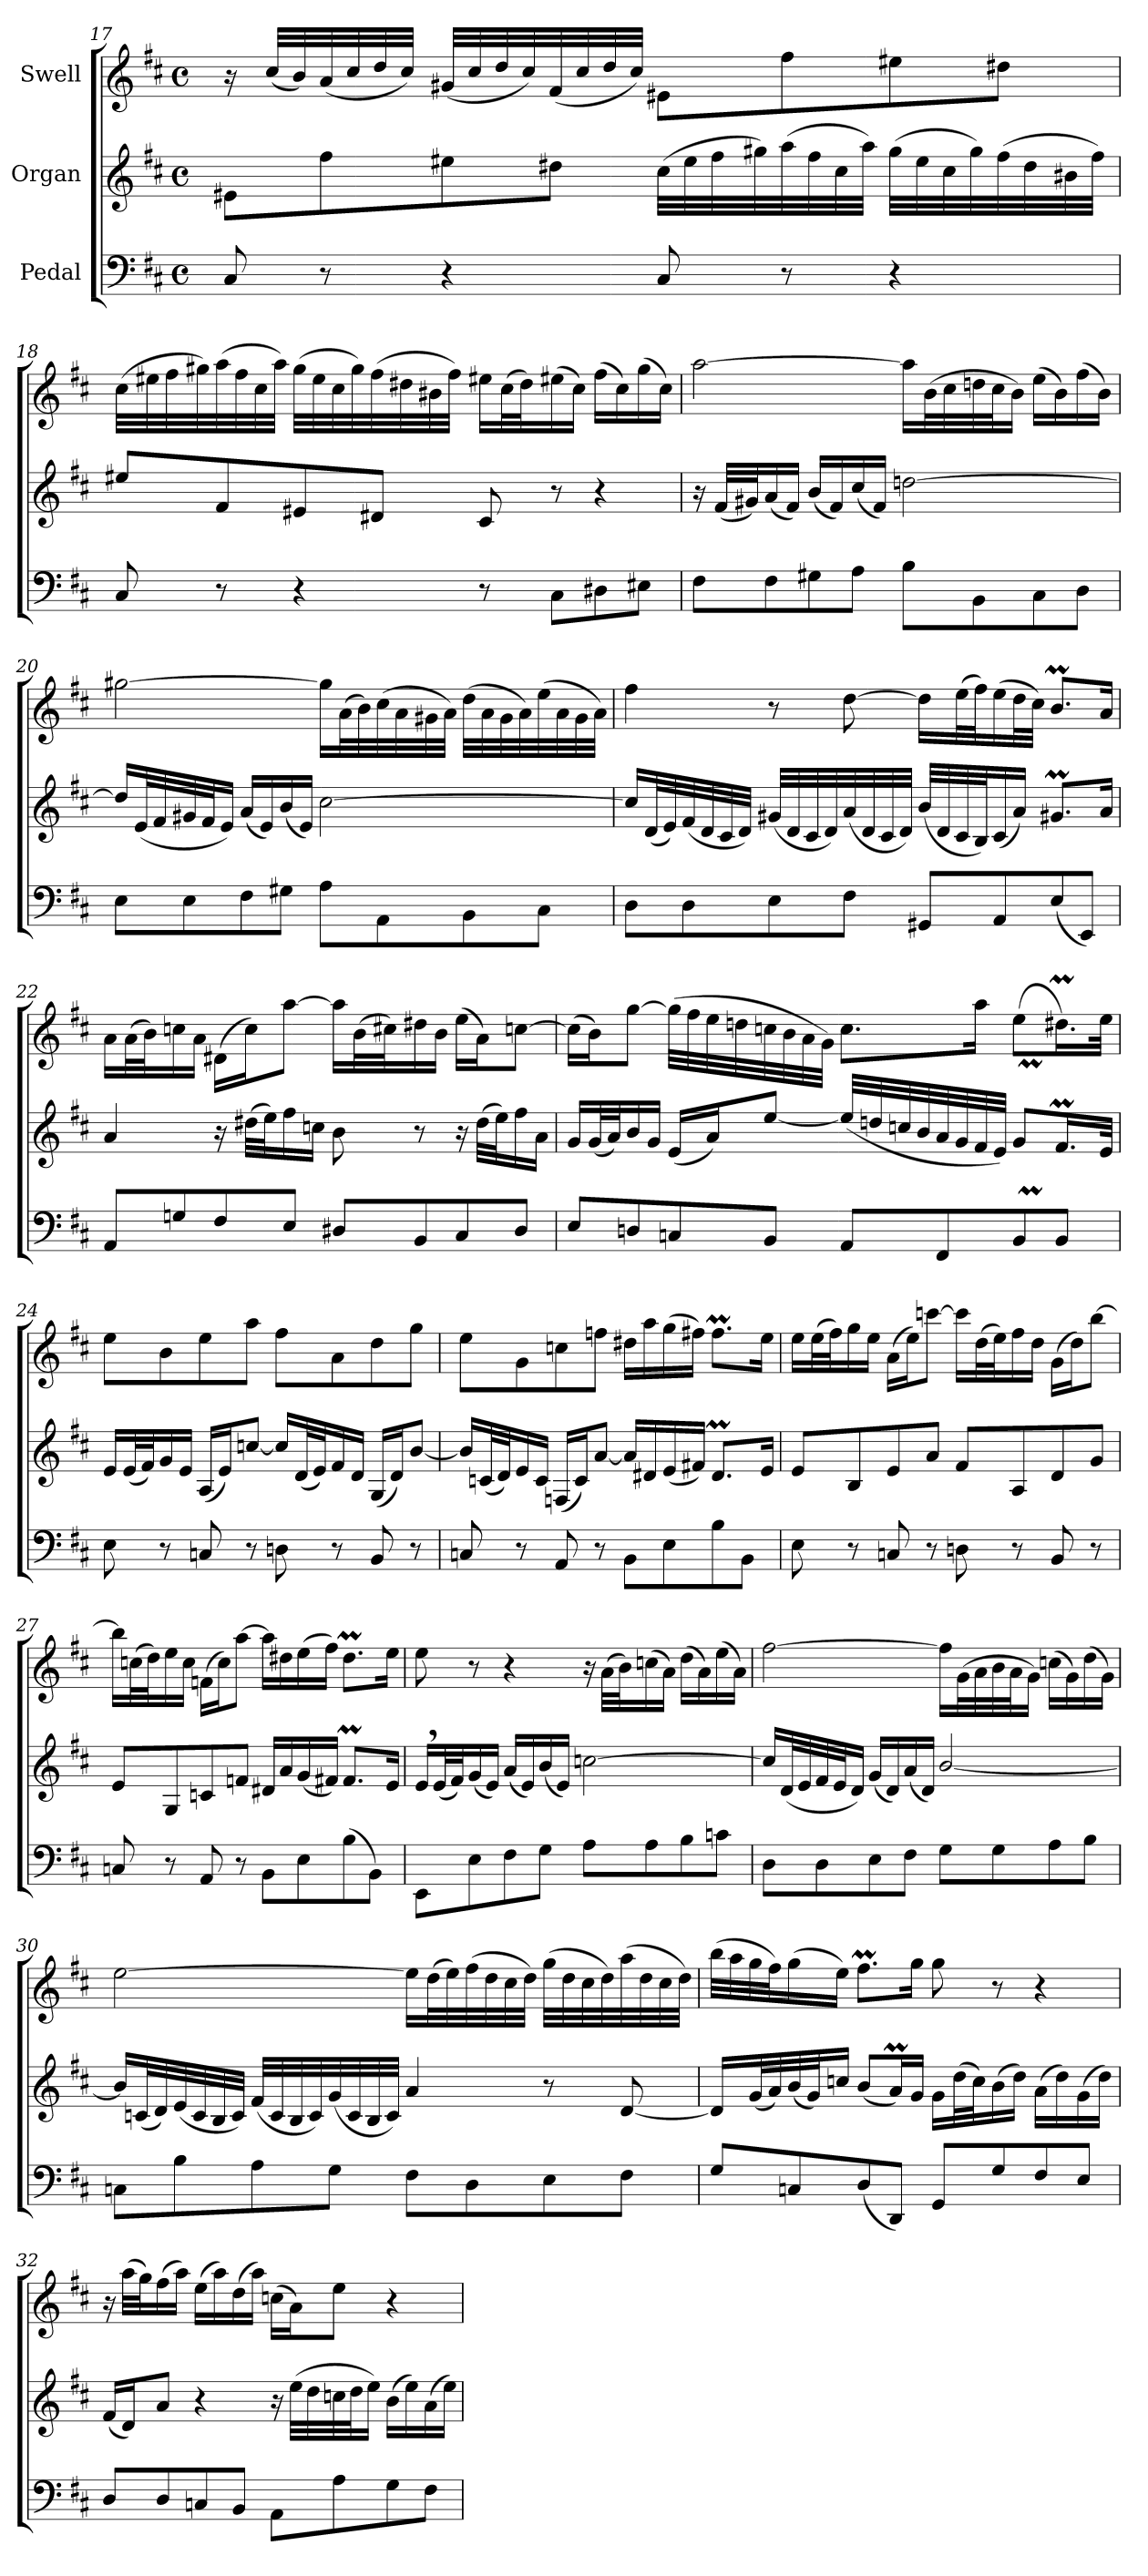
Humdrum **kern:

**kern	**kern	**kern
*part3	*part2	*part1
*staff3	*staff2	*staff1
*I"Pedal	*I"Organ	*I"Swell
*clefF4	*clefG2	*clefG2
*k[f#c#]	*k[f#c#]	*k[f#c#]
*M4/4	*M4/4	*M4/4
*met(c)	*met(c)	*met(c)
=17	=17	=17
8C#/	8e#X/L	16r
.	.	(<32cc#/LLL
.	.	32b/)
8r	8ff#\	(<32a/
.	.	32cc#/
.	.	32dd/
.	.	32cc#/JJJ)
4r	8ee#X\	(<32g#X/LLL
.	.	32cc#/
.	.	32dd/
.	.	32cc#/)
.	8dd#X\J	(<32f#/
.	.	32cc#/
.	.	32dd/
.	.	32cc#/JJJ)
8C#/	(>32cc#\LLL	8e#X/L
.	32ee#\	.
.	32ff#\	.
.	32gg#X\)	.
8r	(>32aa\	8ff#\
.	32ff#\	.
.	32cc#\	.
.	32aa\JJJ)	.
4r	(>32gg#\LLL	8ee#X\
.	32ee#\	.
.	32cc#\	.
.	32gg#\)	.
.	(>32ff#\	8dd#X\J
.	32dd#\	.
.	32b#X\	.
.	32ff#\JJJ)	.
!!LO:PB:g=z
=18	=18	=18
8C#/	8ee#X/L	(>32cc#\LLL
.	.	32ee#X\
.	.	32ff#\
.	.	32gg#X\)
8r	8f#/	(>32aa\
.	.	32ff#\
.	.	32cc#\
.	.	32aa\JJJ)
4r	8e#X/	(>32gg#\LLL
.	.	32ee#\
.	.	32cc#\
.	.	32gg#\)
.	8d#X/J	(>32ff#\
.	.	32dd#X\
.	.	32b#X\
.	.	32ff#\JJJ)
8r	8c#/	16ee#X\LL
.	.	(>32cc#\L
.	.	32dd#\J)
8C#\L	8r	(>16ee#X\
.	.	16cc#\JJ)
8D#X\	4r	(>16ff#\LL
.	.	16cc#\)
8E#X\J	.	(>16gg#\
.	.	16cc#\JJ)
=19	=19	=19
8F#\L	16r	[2aa\
.	(<32f#/LLL	.
.	32g#X/J)	.
8F#\	(<16a/	.
.	16f#/JJ)	.
8G#X\	(<16b/LL	.
.	16f#/)	.
8A\J	(<16cc#/	.
.	16f#/JJ)	.
8B\L	[2ddn\	16aa\LL]
.	.	(>32b\L
.	.	32cc#\
8BB\	.	32ddn\
.	.	32cc#\J
.	.	16b\JJ)
8C#\	.	(>16ee\LL
.	.	16b\)
8D\J	.	(>16ff#\
.	.	16b\JJ)
=20	=20	=20
8E\L	16dd/LL]	[2gg#X\
.	(<32e/L	.
.	32f#/	.
8E\	32g#X/	.
.	32f#/J	.
.	16e/JJ)	.
8F#\	(<16a/LL	.
.	16e/)	.
8G#X\J	(<16b/	.
.	16e/JJ)	.
8A\L	[2cc#\	16gg#\LL]
.	.	(>32a\L
.	.	32b\)
8AA\	.	(>32cc#\
.	.	32a\
.	.	32g#X\
.	.	32a\JJJ)
8BB\	.	(>32dd\LLL
.	.	32a\
.	.	32g#\
.	.	32a\)
8C#\J	.	(>32ee\
.	.	32a\
.	.	32g#\
.	.	32a\JJJ)
!!LO:LB:g=z
=21	=21	=21
8D\L	16cc#/LL]	4ff#\
.	(<32d/L	.
.	32e/)	.
8D\	(<32f#/	.
.	32d/	.
.	32c#/	.
.	32d/JJJ)	.
8E\	(<32g#X/LLL	8r
.	32d/	.
.	32c#/	.
.	32d/)	.
8F#\J	(<32a/	[8dd\
.	32d/	.
.	32c#/	.
.	32d/JJJ)	.
8GG#X/L	(<32b/LLL	16dd\LL]
.	32d/	.
.	32c#/	(>32ee\L
.	32B/J)	32ff#\J)
8AA/	(<16c#/	(>16ee\
.	16a/JJ)	32dd\L
.	.	32cc#\JJJ)
*	*	*MM44
(<8E/	8.g#Xm/L	8.bM/L
8EE/J)	.	.
.	16a/Jk	16a/Jk
=22	=22	=22
*	*	*MM46
8AA/L	4a/	16a\LL
.	.	(>32a\L
.	.	32b\J)
8Gn/	.	16ccn\
.	.	16a\JJ
8F#/	16r	(>16d#X\LL
.	(>32dd#X\LLL	16cc\J)
.	32ee\J)	.
8E/J	16ff#\	[8aa\J
.	16ccn\JJ	.
8D#X/L	8b\	16aa\LL]
.	.	(>32b\L
.	.	32cc#X\J)
8BB/	8r	16dd#X\
.	.	16b\JJ
8C#/	16r	(>16ee\LL
.	(>32dd#\LLL	16a\J)
.	32ee\J)	.
8D#/J	16ff#\	[8ccn\J
.	16a\JJ	.
=23	=23	=23
*	*^	*^
8E/L	16g/LL	2.ryy	(>16cc\LL]	2.ryy
.	(<32g/L	.	16b\J)	.
.	32a/J)	.	.	.
8Dn/	16b/	.	[8gg\J	.
.	16g/JJ	.	.	.
8Cn/	(<16e/LL	.	(>32gg\LLL]	.
.	.	.	32ff#\	.
.	16a/J)	.	32ee\	.
.	.	.	32ddn\	.
8BB/J	[8ee/J	.	32ccn\	.
.	.	.	32b\	.
.	.	.	32a\	.
.	.	.	32g\JJJ)	.
8AA/L	(<32ee/LLL]	.	8.cc\L	.
.	32ddn/	.	.	.
.	32ccn/	.	.	.
.	32b/	.	.	.
8FF#/	32a/	.	.	.
.	32g/	.	.	.
.	32f#/	.	16aa\Jk	.
.	32e/JJJ)	.	.	.
*	*	*	*MM44	*
8BB/	8g/L	8.f#m\Lyy	(>8ee\L	8.dd#Xm/Lyy
8BB/J	16.f#m/L	.	16.dd#Xm\L)	.
.	.	16e\Jkyy	.	16ee/Jkyy
.	32e/JJk	.	32ee\JJk	.
*	*v	*v	*	*
*	*	*v	*v
!!LO:LB:g=z
=24	=24	=24
*	*	*MM45
8E\	16e/LL	8ee\L
.	(<32e/L	.
.	32f#/J)	.
8r	16g/	8b\
.	16e/JJ	.
8Cn/	(<16A/LL	8ee\
.	16e/J)	.
8r	[8ccn/J	8aa\J
8Dn\	16cc/LL]	8ff#\L
.	(<32d/L	.
.	32e/J)	.
8r	16f#/	8a\
.	16d/JJ	.
8BB/	(<16G/LL	8dd\
.	16d/J)	.
8r	[8b/J	8gg\J
=25	=25	=25
8Cn/	16b/LL]	8ee\L
.	(<32cn/L	.
.	32d/J)	.
8r	16e/	8g\
.	16c/JJ	.
8AA/	(<16Fn/LL	8ccn\
.	16c/J)	.
8r	[8a/J	8ffn\J
*	*	*MM46
8BB\L	16a/LL]	16dd#X\LL
.	16d#X/	16aa\
8E\	(<16e/	(>16gg\
.	16f#X/JJ)	16ff#X\JJ)
*	*	*MM45
8B\	8.d#m/L	8.ff#m\L
8BB\J	.	.
.	16e/Jk	16ee\Jk
=26	=26	=26
*	*	*MM46
8E\	8e/L	16ee\LL
.	.	(>32ee\L
.	.	32ff#\J)
8r	8B/	16gg\
.	.	16ee\JJ
8Cn/	8e/	(>16a\LL
.	.	16ee\J)
8r	8a/J	[8cccn\J
8Dn\	8f#/L	16ccc\LL]
.	.	(>32dd\L
.	.	32ee\J)
8r	8A/	16ff#\
.	.	16dd\JJ
8BB/	8d/	(>16g\LL
.	.	16dd\J)
8r	8g/J	[8bb\J
=27	=27	=27
8Cn/	8e/L	16bb\LL]
.	.	(>32ccn\L
.	.	32dd\J)
8r	8G/	16ee\
.	.	16cc\JJ
8AA/	8cn/	(>16fn\LL
.	.	16cc\J)
8r	8fn/J	[8aa\J
*	*	*MM45
8BB\L	16d#X/LL	16aa\LL]
.	16a/	16dd#X\
8E\	(<16g/	(>16ee\
.	16f#X/JJ)	16ff#\JJ)
*	*	*MM40
(>8B\	8.f#m/L	8.dd#m\L
8BB\J)	.	.
.	16e/Jk	16ee\Jk
!!LO:PB:g=z
=28	=28	=28
*	*	*^
8EE\L	16e,/LL	8ee\	16ryy
*	*	*MM46	*
.	(<32e/L	.	2...ryy
.	32f#/J)	.	.
8E\	(<16g/	8r	.
.	16e/JJ)	.	.
8F#\	(<16a/LL	4r	.
.	16e/)	.	.
8G\J	(<16b/	.	.
.	16e/JJ)	.	.
8A\L	[2ccn\	16r	.
.	.	(>32a\LLL	.
.	.	32b\J)	.
8A\	.	(>16ccn\	.
.	.	16a\JJ)	.
8B\	.	(>16dd\LL	.
.	.	16a\)	.
8cn\J	.	(>16ee\	.
.	.	16a\JJ)	.
*	*	*v	*v
=29	=29	=29
8D\L	16cc/LL]	[2ff#\
.	(<32d/L	.
.	32e/	.
8D\	32f#/	.
.	32e/J	.
.	16d/JJ)	.
8E\	(<16g/LL	.
.	16d/)	.
8F#\J	(<16a/	.
.	16d/JJ)	.
8G\L	[2b/	16ff#\LL]
.	.	(>32g\L
.	.	32a\
8G\	.	32b\
.	.	32a\J
.	.	16g\JJ)
8A\	.	(>16ccn\LL
.	.	16g\)
8B\J	.	(>16dd\
.	.	16g\JJ)
=30	=30	=30
8Cn\L	16b/LL]	[2ee\
.	(<32cn/L	.
.	32d/)	.
8B\	(<32e/	.
.	32c/	.
.	32B/	.
.	32c/JJJ)	.
8A\	(<32f#/LLL	.
.	32c/	.
.	32B/	.
.	32c/)	.
8G\J	(<32g/	.
.	32c/	.
.	32B/	.
.	32c/JJJ)	.
8F#\L	4a/	16ee\LL]
.	.	(>32dd\L
.	.	32ee\)
8D\	.	(>32ff#\
.	.	32dd\
.	.	32cc#\
.	.	32dd\JJJ)
8E\	8r	(>32gg\LLL
.	.	32dd\
.	.	32cc#\
.	.	32dd\)
8F#\J	[8d/	(>32aa\
.	.	32dd\
.	.	32cc#\
.	.	32dd\JJJ)
!!LO:LB:g=z
=31	=31	=31
8G/L	16d/LL]	(>32bb\LLL
.	.	32aa\
.	(<32g/L	32gg\
.	32a/)	32ff#\J)
8Cn/	(<32b/	(>16gg\
.	32g/J)	.
.	16ccn/JJ	16ee\JJ)
(<8D/	(<8b/L	8.ff#m\L
8DD/J)	16aM/L)	.
.	16g/JJ	16gg\Jk
8GG/L	16g\LL	8gg\
.	(>32dd\L	.
.	32cc\J)	.
8G/	(>16b\	8r
.	16dd\JJ)	.
8F#/	(>16a\LL	4r
.	16dd\)	.
8E/J	(>16g\	.
.	16dd\JJ)	.
=32	=32	=32
8D/L	(<16f#/LL	16r
.	16d/J)	(>32aa\LLL
.	.	32gg\J)
8D/	8a/J	(>16ff#\
.	.	16aa\JJ)
8Cn/	4r	(>16ee\LL
.	.	16aa\)
8BB/J	.	(>16dd\
.	.	16aa\JJ)
8AA\L	16r	(>16ccn\LL
.	(>32ee\LLL	16a\J)
.	32dd\	.
8A\	32ccn\	8ee\J
.	32dd\J	.
.	16ee\JJ)	.
8G\	(>16b\LL	4r
.	16ee\)	.
8F#\J	(>16a\	.
.	16ee\JJ)	.
=	=	=
*-	*-	*-
